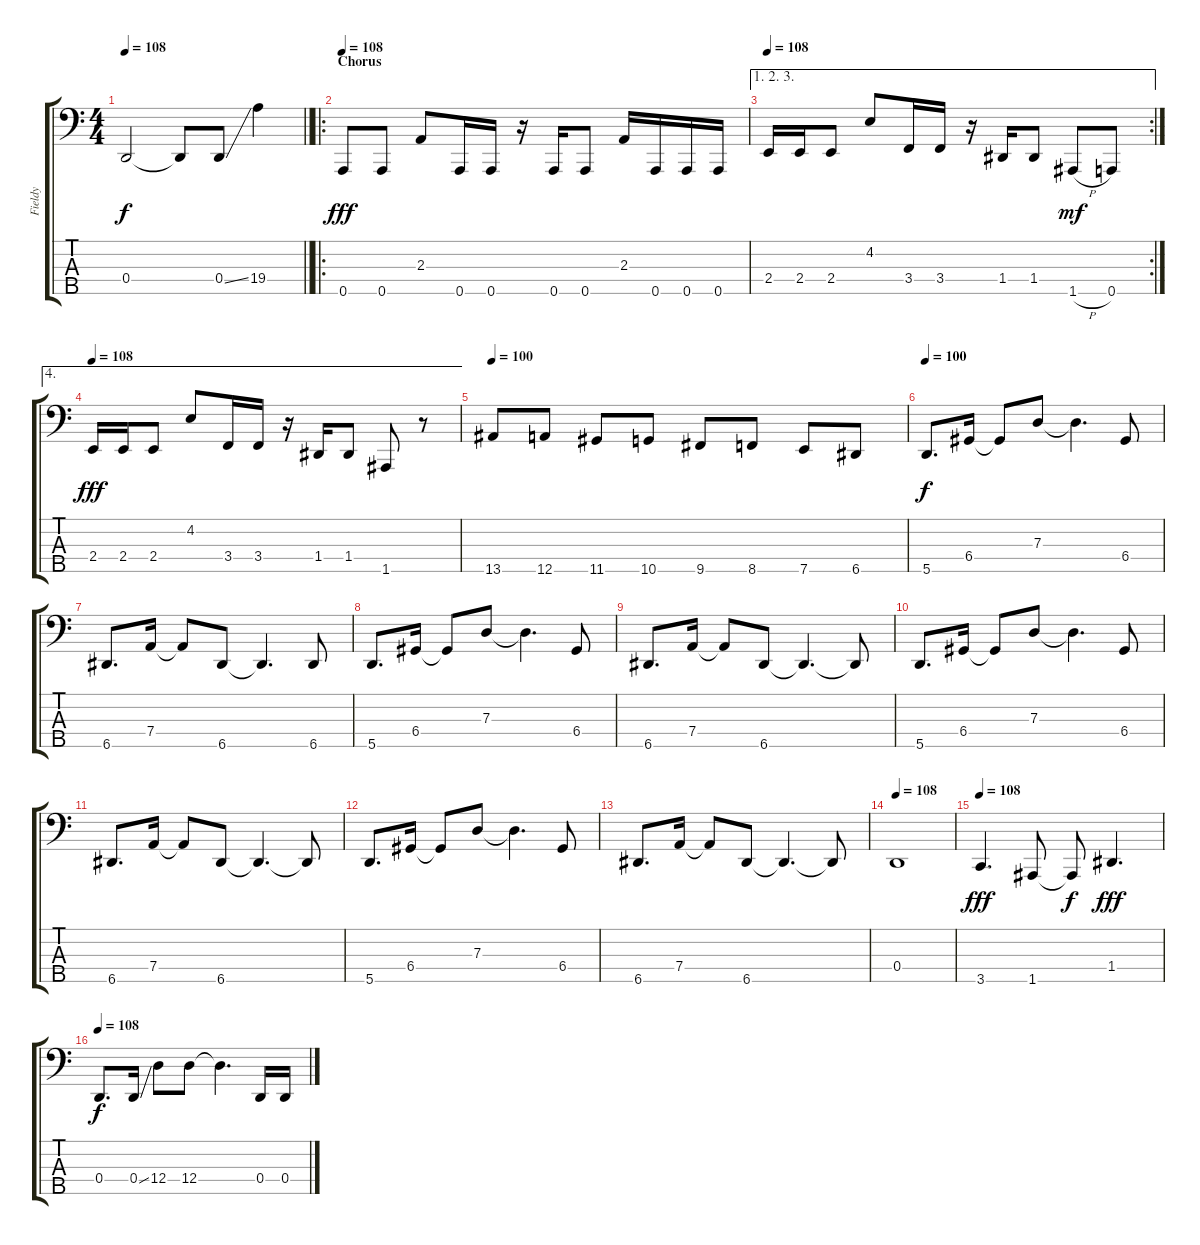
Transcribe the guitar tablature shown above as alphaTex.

\track ("Fieldy" "Fieldy") {instrument electricbassfinger}
\staff {score tabs}
\tuning (F2 C2 G1 D1 A0) {hide}
\ts (4 4)
\tempo 108
\clef f4
\barLineRight lightlight
\ks c
0.4{t}.2{dy f} 0.4{t}.8 0.4{ss}.8 19.4.4 |
\ro
\section ("" "Chorus")
\tempo 108
0.5.8{dy fff instrument slapbass1} 0.5.8 2.3.8 0.5.16 0.5.16 r.16 0.5.16 0.5.8 2.3.16 0.5.16 0.5.16 0.5.16 |
\ae (1 2 3)
\rc 2
\tempo 108
2.4.16{instrument slapbass1} 2.4.16 2.4.8 4.2.8 3.4.16 3.4.16 r.16 1.4.16 1.4.8 1.5{h}.8{dy mf instrument electricbassfinger} 0.5.8 |
\ae 4
\tempo 108
2.4.16{dy fff instrument slapbass1} 2.4.16 2.4.8 4.2.8 3.4.16 3.4.16 r.16 1.4.16 1.4.8 1.5.8 r.8 |
\tempo 100
13.5.8{instrument electricbassfinger} 12.5.8 11.5.8 10.5.8 9.5.8 8.5.8 7.5.8 6.5.8 |
\tempo 100
5.5.8{d dy f} 6.4.16 6.4{t}.8 7.3.8 7.3{t}.4{d} 6.4.8 |
6.5.8{d} 7.4.16 7.4{t}.8 6.5.8 6.5{t}.4{d} 6.5.8 |
5.5.8{d} 6.4.16 6.4{t}.8 7.3.8 7.3{t}.4{d} 6.4.8 |
6.5.8{d} 7.4.16 7.4{t}.8 6.5.8 6.5{t}.4{d} 6.5{t}.8 |
5.5.8{d} 6.4.16 6.4{t}.8 7.3.8 7.3{t}.4{d} 6.4.8 |
6.5.8{d} 7.4.16 7.4{t}.8 6.5.8 6.5{t}.4{d} 6.5{t}.8 |
5.5.8{d} 6.4.16 6.4{t}.8 7.3.8 7.3{t}.4{d} 6.4.8 |
6.5.8{d} 7.4.16 7.4{t}.8 6.5.8 6.5{t}.4{d} 6.5{t}.8 |
\tempo 108
0.4.1{instrument slapbass1} |
\tempo 108
3.5.4{d dy fff instrument slapbass1} 1.5.8 1.5{t}.8{dy f} 1.4.4{d dy fff} |
\tempo 108
0.4.8{d dy f instrument slapbass1} 0.4{ss}.16 12.4.8 12.4.8 12.4{t}.4{d} 0.4.16 0.4.16
